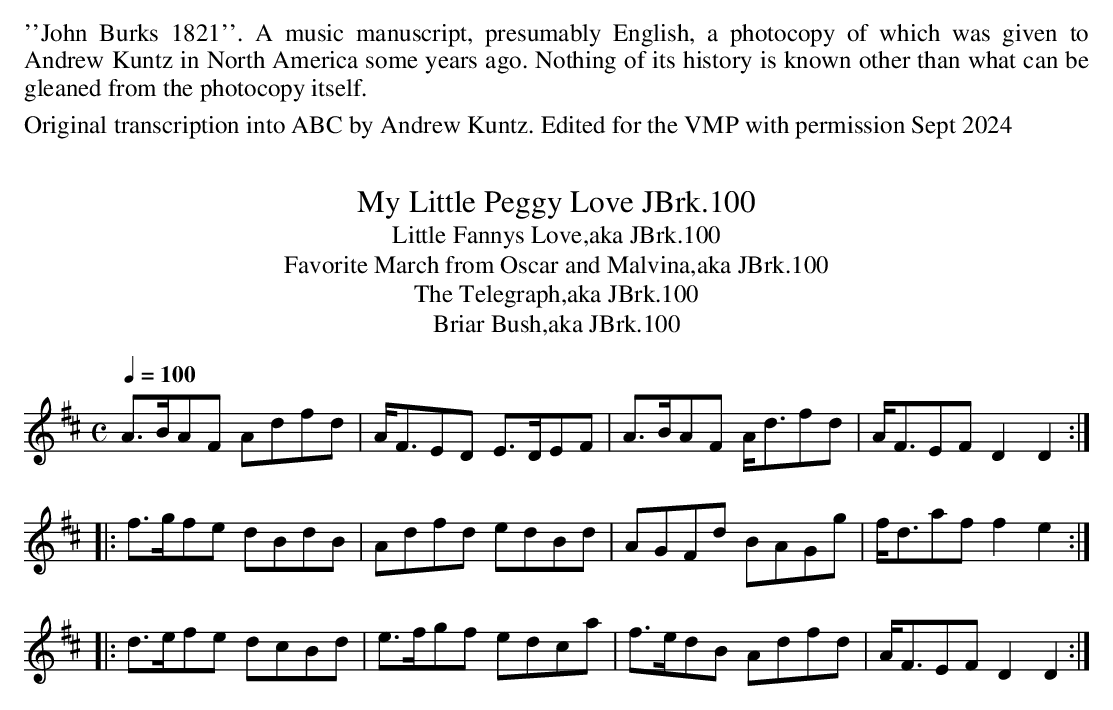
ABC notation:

X:1
T:My Little Peggy Love JBrk.100
Q:1/4=100
T:Little Fannys Love,aka JBrk.100
T:Favorite March from Oscar and Malvina,aka JBrk.100
T:Telegraph,aka JBrk.100, The
T:Briar Bush,aka JBrk.100
M:C
L:1/8
K:D
A>BAF Adfd|A<FED E>DEF|A>BAF A<dfd|A<FEF D2D2:|
|:f>gfe dBdB|Adfd edBd|AGFd BAGg|f<daf f2e2:|
|:d>efe dcBd|e>fgf edca|f>edB Adfd|A<FEFD2D2:|
